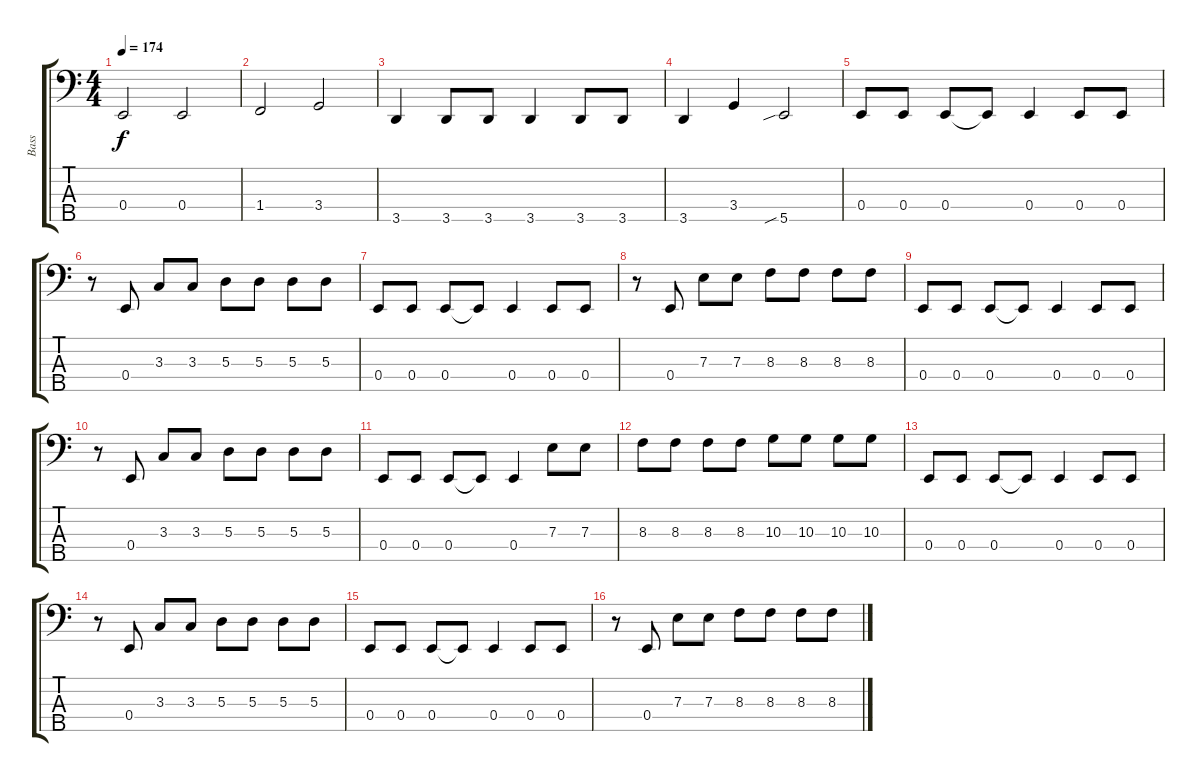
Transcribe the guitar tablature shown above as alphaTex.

\track ("Bass" "Bass") {instrument electricbassfinger}
\staff {score tabs}
\tuning (G2 D2 A1 E1 B0) {hide}
\ts (4 4)
\tempo 174
\clef f4
\ks c
0.4.2{dy f} 0.4.2 |
1.4.2 3.4.2 |
3.5.4 3.5.8 3.5.8 3.5.4 3.5.8 3.5.8 |
3.5.4 3.4.4 5.5{sib}.2 |
0.4.8 0.4.8 0.4.8 0.4{t}.8 0.4.4 0.4.8 0.4.8 |
r.8 0.4.8 3.3.8 3.3.8 5.3.8 5.3.8 5.3.8 5.3.8 |
0.4.8 0.4.8 0.4.8 0.4{t}.8 0.4.4 0.4.8 0.4.8 |
r.8 0.4.8 7.3.8 7.3.8 8.3.8 8.3.8 8.3.8 8.3.8 |
0.4.8 0.4.8 0.4.8 0.4{t}.8 0.4.4 0.4.8 0.4.8 |
r.8 0.4.8 3.3.8 3.3.8 5.3.8 5.3.8 5.3.8 5.3.8 |
0.4.8 0.4.8 0.4.8 0.4{t}.8 0.4.4 7.3.8 7.3.8 |
8.3.8 8.3.8 8.3.8 8.3.8 10.3.8 10.3.8 10.3.8 10.3.8 |
0.4.8 0.4.8 0.4.8 0.4{t}.8 0.4.4 0.4.8 0.4.8 |
r.8 0.4.8 3.3.8 3.3.8 5.3.8 5.3.8 5.3.8 5.3.8 |
0.4.8 0.4.8 0.4.8 0.4{t}.8 0.4.4 0.4.8 0.4.8 |
r.8 0.4.8 7.3.8 7.3.8 8.3.8 8.3.8 8.3.8 8.3.8
